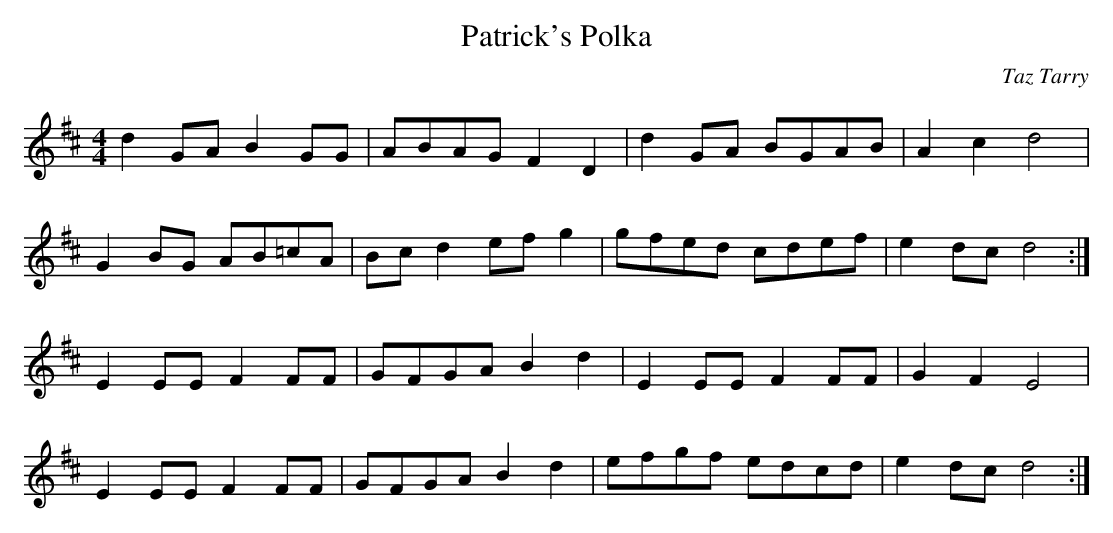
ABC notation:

X:1
T:Patrick's Polka
M:4/4
L:1/8
C:Taz Tarry
K:D
d2GAB2GG|ABAGF2D2|d2GA BGAB|A2c2d4|!G2 BG AB=cA|
Bcd2efg2|gfed cdef|e2dcd4:|!
E2EEF2FF|GFGAB2d2|E2EEF2FF|G2F2E4|!
E2EEF2FF|GFGAB2d2|efgf edcd|e2dcd4:|
